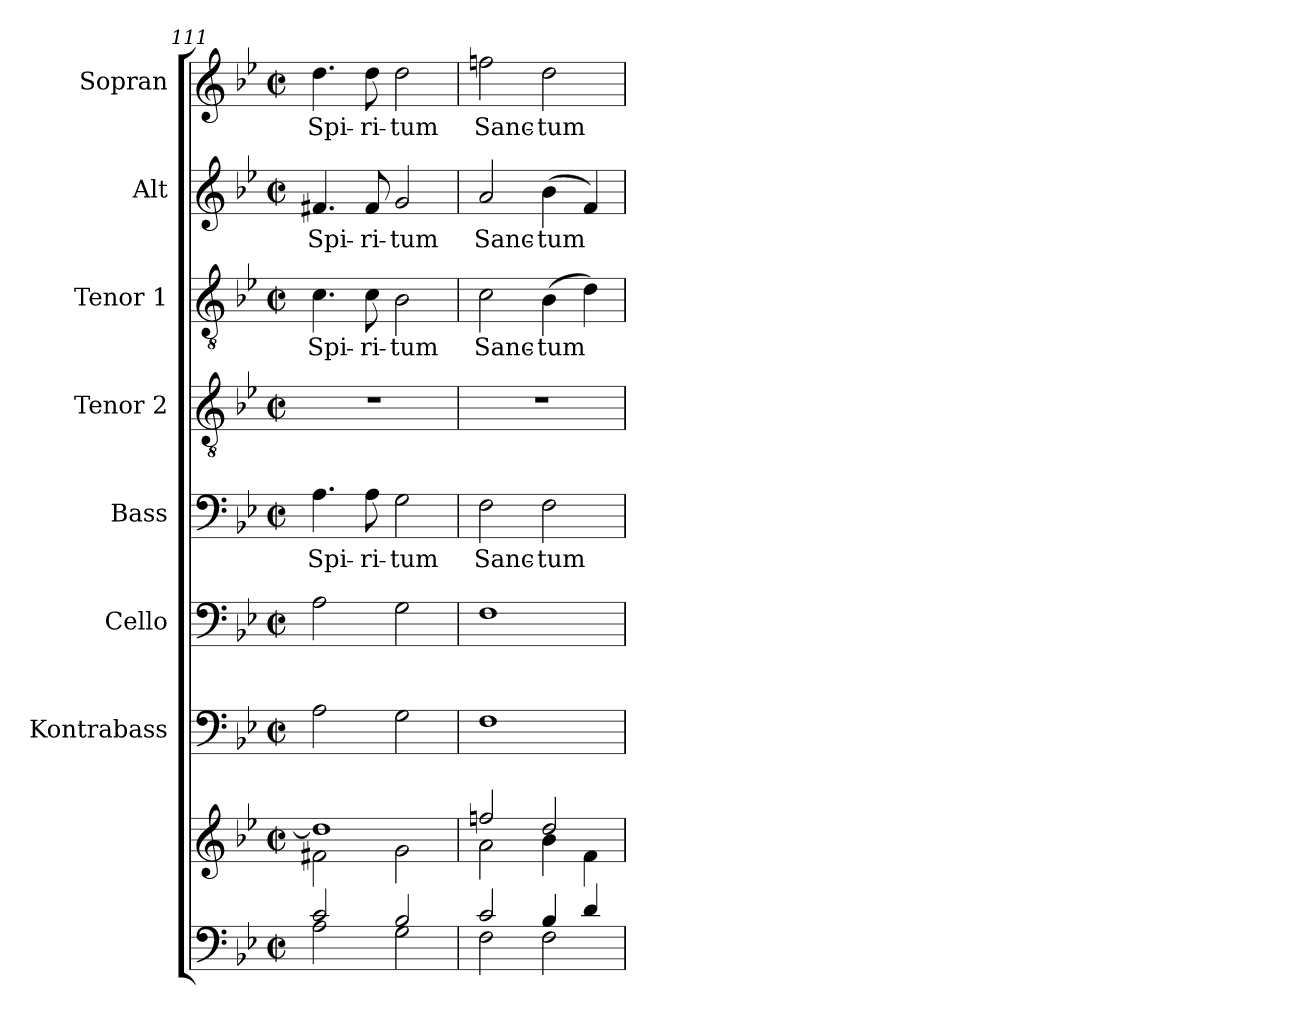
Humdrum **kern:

**kern	**kern	**kern	**kern	**kern	**text	**kern	**kern	**text	**kern	**text	**kern	**text
*part8	*part8	*part7	*part6	*part5	*part5	*part4	*part3	*part3	*part2	*part2	*part1	*part1
*staff9	*staff8	*staff7	*staff6	*staff5	*staff5	*staff4	*staff3	*staff3	*staff2	*staff2	*staff1	*staff1
*	*	*I"Kontrabass	*I"Cello	*I"Bass	*	*I"Tenor 2	*I"Tenor 1	*	*I"Alt	*	*I"Sopran	*
*	*	*I'Kb.	*	*I'B.	*	*I'T. 2	*I'T. 1	*	*I'A.	*	*I'S.	*
*clefF4	*clefG2	*clefF4	*clefF4	*clefF4	*	*clefGv2	*clefGv2	*	*clefG2	*	*clefG2	*
*	*	*ITrd7c12	*	*	*	*	*	*	*	*	*	*
*k[b-e-]	*k[b-e-]	*k[b-e-]	*k[b-e-]	*k[b-e-]	*	*k[b-e-]	*k[b-e-]	*	*k[b-e-]	*	*k[b-e-]	*
*B-:	*B-:	*B-:	*B-:	*B-:	*	*B-:	*B-:	*	*B-:	*	*B-:	*
*M2/2	*M2/2	*M2/2	*M2/2	*M2/2	*	*M2/2	*M2/2	*	*M2/2	*	*M2/2	*
*met(c|)	*met(c|)	*met(c|)	*met(c|)	*met(c|)	*	*met(c|)	*met(c|)	*	*met(c|)	*	*met(c|)	*
=111	=111	=111	=111	=111	=111	=111	=111	=111	=111	=111	=111	=111
*^	*^	*	*	*	*	*	*	*	*	*	*	*
!	!	!	!	!	!	!	!LO:LY:b	!	!	!LO:LY:b	!	!LO:LY:b	!	!LO:LY:b
2c/	2A\	1dd]	2f#X\	2AA\	2A\	4.A\	Spi-	1r	4.c\	Spi-	4.f#X/	Spi-	4.dd\	Spi-
!	!	!	!	!	!	!	!LO:LY:b	!	!	!LO:LY:b	!	!LO:LY:b	!	!LO:LY:b
.	.	.	.	.	.	8A\	-ri-	.	8c\	-ri-	8f#/	-ri-	8dd\	-ri-
!	!	!	!	!	!	!	!LO:LY:b	!	!	!LO:LY:b	!	!LO:LY:b	!	!LO:LY:b
2B-/	2G\	.	2g\	2GG\	2G\	2G\	-tum	.	2B-\	-tum	2g/	-tum	2dd\	-tum
=112	=112	=112	=112	=112	=112	=112	=112	=112	=112	=112	=112	=112	=112	=112
!	!	!	!	!	!	!	!LO:LY:b	!	!	!LO:LY:b	!	!LO:LY:b	!	!LO:LY:b
2c/	2F\	2ffn/	2a\	1FF	1F	2F\	Sanc-	1r	2c\	Sanc-	2a/	Sanc-	2ffn\	Sanc-
!	!	!	!	!	!	!	!LO:LY:b	!	!	!LO:LY:b	!	!LO:LY:b	!	!LO:LY:b
4B-/	2F\	2dd/	4b-\	.	.	2F\	-tum	.	(>4B-\	-tum	(>4b-\	-tum	2dd\	-tum
4d/	.	.	4f\	.	.	.	.	.	4d\)	.	4f/)	.	.	.
*v	*v	*	*	*	*	*	*	*	*	*	*	*	*	*
*	*v	*v	*	*	*	*	*	*	*	*	*	*	*
=	=	=	=	=	=	=	=	=	=	=	=	=
*-	*-	*-	*-	*-	*-	*-	*-	*-	*-	*-	*-	*-
